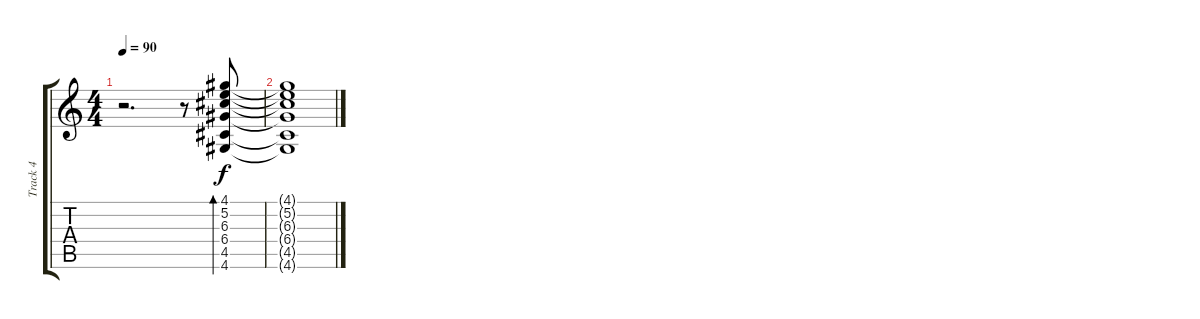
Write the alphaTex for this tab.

\track ("Track 4" "Track 4") {instrument distortionguitar}
\staff {score tabs}
\tuning (E4 B3 G3 D3 A2 E2) {hide}
\ts (4 4)
\tempo 90
\clef g2
\ks c
r.2{d dy f} r.8 (4.1 5.2 6.3 6.4 4.5 4.6).8{bd 480 volume 8} |
(4.1{t} 5.2{t} 6.3{t} 6.4{t} 4.5{t} 4.6{t}).1
